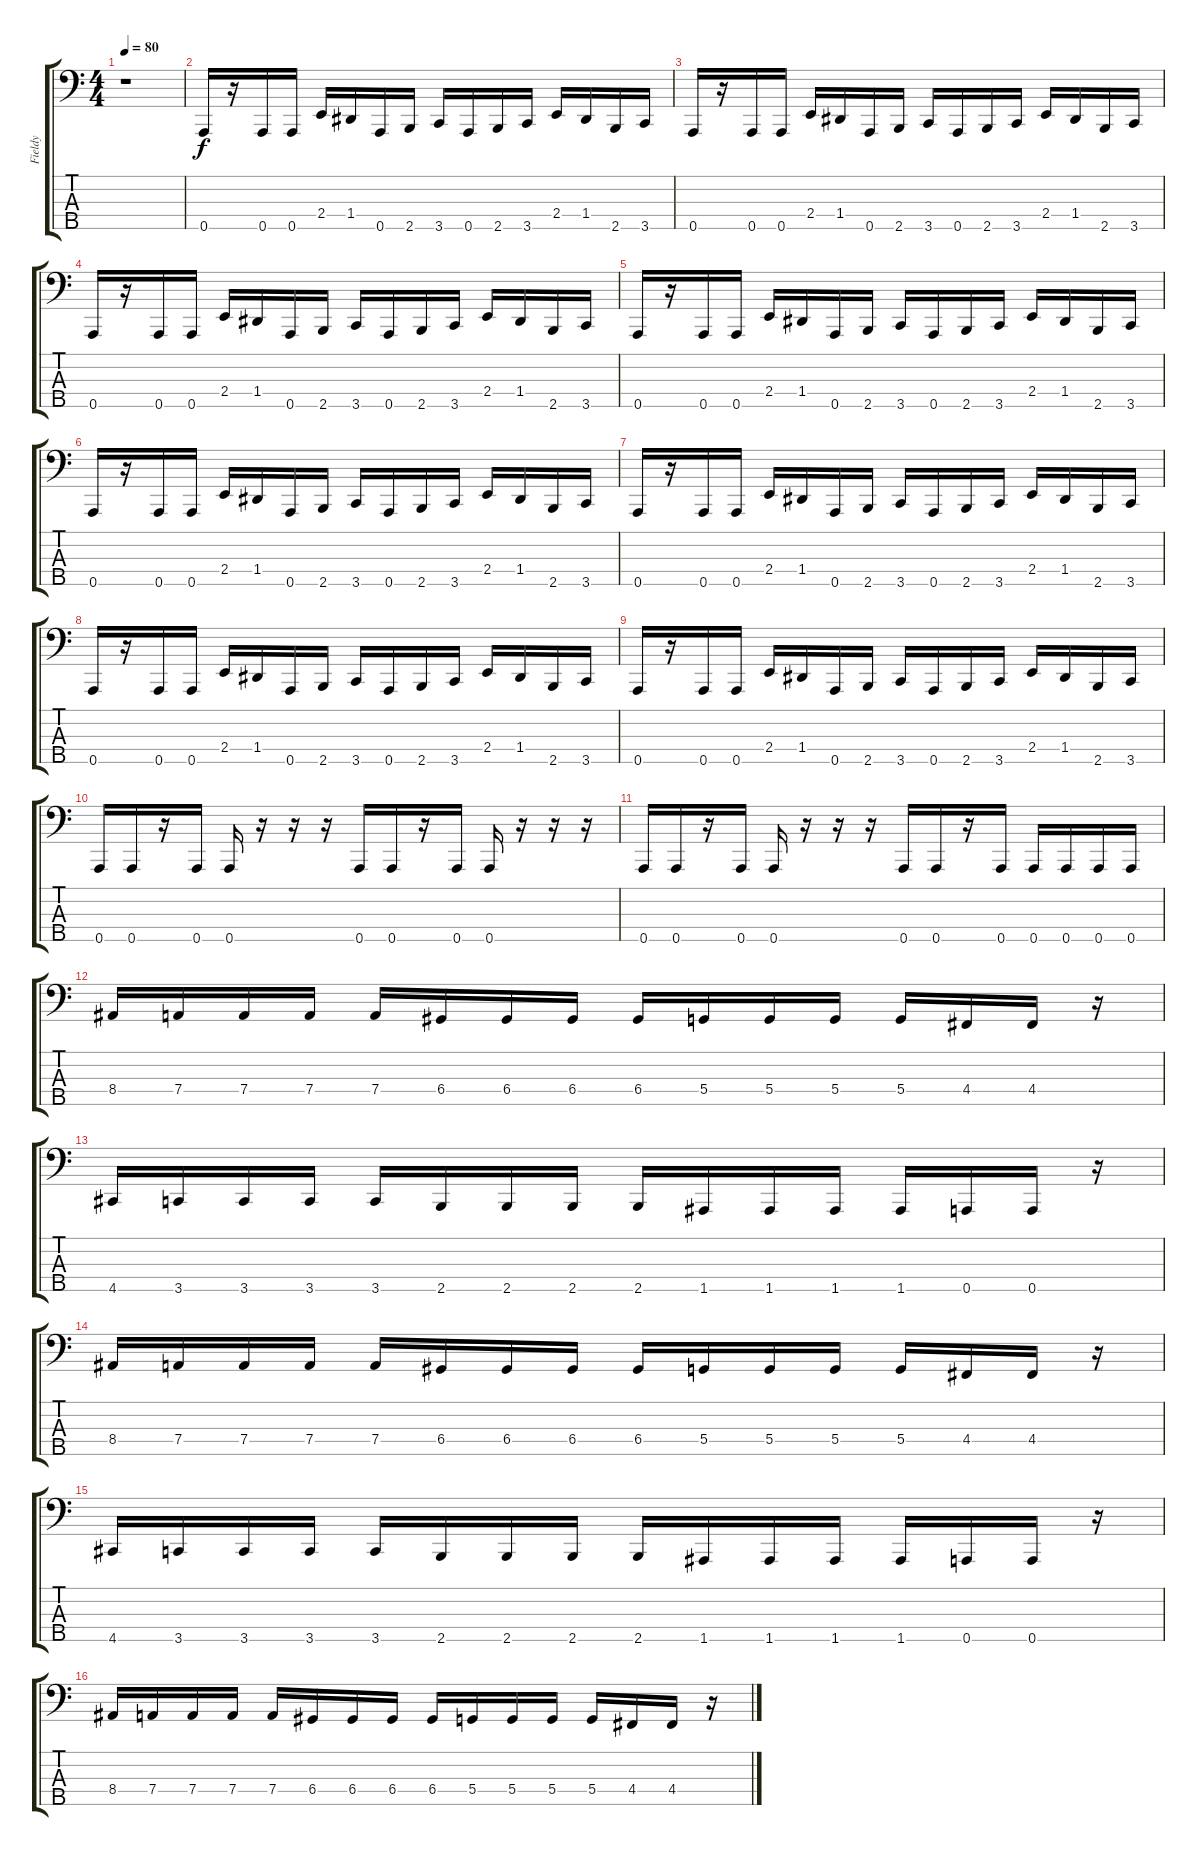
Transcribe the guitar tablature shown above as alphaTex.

\track ("Fieldy" "Fieldy") {instrument slapbass1}
\staff {score tabs}
\tuning (F2 C2 G1 D1 A0) {hide}
\ts (4 4)
\tempo 80
\clef f4
\ks c
r.1{dy f} |
0.5.16 r.16 0.5.16 0.5.16 2.4.16 1.4.16 0.5.16 2.5.16 3.5.16 0.5.16 2.5.16 3.5.16 2.4.16 1.4.16 2.5.16 3.5.16 |
0.5.16 r.16 0.5.16 0.5.16 2.4.16 1.4.16 0.5.16 2.5.16 3.5.16 0.5.16 2.5.16 3.5.16 2.4.16 1.4.16 2.5.16 3.5.16 |
0.5.16 r.16 0.5.16 0.5.16 2.4.16 1.4.16 0.5.16 2.5.16 3.5.16 0.5.16 2.5.16 3.5.16 2.4.16 1.4.16 2.5.16 3.5.16 |
0.5.16 r.16 0.5.16 0.5.16 2.4.16 1.4.16 0.5.16 2.5.16 3.5.16 0.5.16 2.5.16 3.5.16 2.4.16 1.4.16 2.5.16 3.5.16 |
0.5.16 r.16 0.5.16 0.5.16 2.4.16 1.4.16 0.5.16 2.5.16 3.5.16 0.5.16 2.5.16 3.5.16 2.4.16 1.4.16 2.5.16 3.5.16 |
0.5.16 r.16 0.5.16 0.5.16 2.4.16 1.4.16 0.5.16 2.5.16 3.5.16 0.5.16 2.5.16 3.5.16 2.4.16 1.4.16 2.5.16 3.5.16 |
0.5.16 r.16 0.5.16 0.5.16 2.4.16 1.4.16 0.5.16 2.5.16 3.5.16 0.5.16 2.5.16 3.5.16 2.4.16 1.4.16 2.5.16 3.5.16 |
0.5.16 r.16 0.5.16 0.5.16 2.4.16 1.4.16 0.5.16 2.5.16 3.5.16 0.5.16 2.5.16 3.5.16 2.4.16 1.4.16 2.5.16 3.5.16 |
0.5.16{instrument slapbass1} 0.5.16 r.16 0.5.16 0.5.16 r.16 r.16 r.16 0.5.16 0.5.16 r.16 0.5.16 0.5.16 r.16 r.16 r.16 |
0.5.16 0.5.16 r.16 0.5.16 0.5.16 r.16 r.16 r.16 0.5.16 0.5.16 r.16 0.5.16 0.5.16 0.5.16 0.5.16 0.5.16 |
8.4.16 7.4.16 7.4.16 7.4.16 7.4.16 6.4.16 6.4.16 6.4.16 6.4.16 5.4.16 5.4.16 5.4.16 5.4.16 4.4.16 4.4.16 r.16 |
4.5.16 3.5.16 3.5.16 3.5.16 3.5.16 2.5.16 2.5.16 2.5.16 2.5.16 1.5.16 1.5.16 1.5.16 1.5.16 0.5.16 0.5.16 r.16 |
8.4.16 7.4.16 7.4.16 7.4.16 7.4.16 6.4.16 6.4.16 6.4.16 6.4.16 5.4.16 5.4.16 5.4.16 5.4.16 4.4.16 4.4.16 r.16 |
4.5.16 3.5.16 3.5.16 3.5.16 3.5.16 2.5.16 2.5.16 2.5.16 2.5.16 1.5.16 1.5.16 1.5.16 1.5.16 0.5.16 0.5.16 r.16 |
8.4.16 7.4.16 7.4.16 7.4.16 7.4.16 6.4.16 6.4.16 6.4.16 6.4.16 5.4.16 5.4.16 5.4.16 5.4.16 4.4.16 4.4.16 r.16
